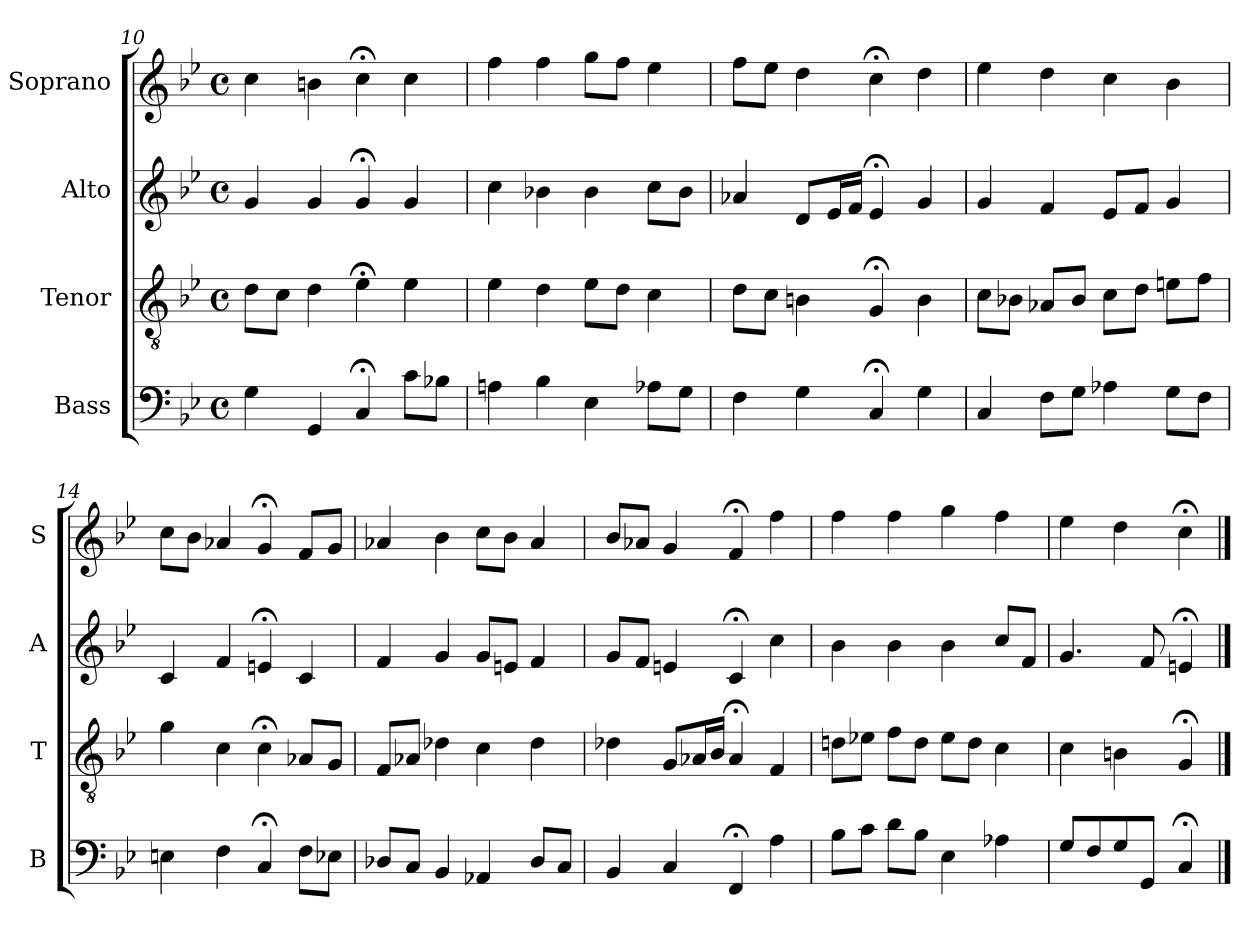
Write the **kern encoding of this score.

**kern	**kern	**kern	**kern
*part4	*part3	*part2	*part1
*staff4	*staff3	*staff2	*staff1
*I"Bass	*I"Tenor	*I"Alto	*I"Soprano
*I'B	*I'T	*I'A	*I'S
*clefF4	*clefGv2	*clefG2	*clefG2
*k[b-e-]	*k[b-e-]	*k[b-e-]	*k[b-e-]
*C:dor	*C:dor	*C:dor	*C:dor
*M4/4	*M4/4	*M4/4	*M4/4
*met(c)	*met(c)	*met(c)	*met(c)
=10	=10	=10	=10
4G	8dL	4g	4cc
.	8cJ	.	.
4GG	4d	4g	4bn
4C;<	4e-;<	4g;<	4cc;<
8cL	4e-	4g	4cc
8B-XJ	.	.	.
=11	=11	=11	=11
4An	4e-	4cc	4ff
4B-	4d	4b-X	4ff
4E-	8e-L	4b-	8ggL
.	8dJ	.	8ffJ
8A-XL	4c	8ccL	4ee-
8GJ	.	8b-J	.
=12	=12	=12	=12
4Fi	8diL	4a-Xi	8ffiL
.	8cJ	.	8ee-J
4G	4Bn	8dL	4dd
.	.	16e-L	.
.	.	16fJJ	.
4C;<	4G;<	4e-;<	4cc;<
4G	4B	4g	4dd
=13	=13	=13	=13
4C	8cL	4g	4ee-
.	8B-XJ	.	.
8FiL	8A-XiL	4fi	4ddi
8GJ	8B-J	.	.
4A-X	8cL	8e-L	4cc
.	8dJ	8fJ	.
8GiL	8eniL	4gi	4b-i
8FJ	8fJ	.	.
=14	=14	=14	=14
4En	4g	4c	8ccL
.	.	.	8b-J
4F	4c	4f	4a-X
4C;<	4c;<	4en;<	4g;<
8FL	8A-XL	4c	8fL
8E-XJ	8GJ	.	8gJ
=15	=15	=15	=15
8D-XL	8FL	4f	4a-X
8CJ	8A-XJ	.	.
4BB-i	4d-Xi	4gi	4b-i
4AA-X	4c	8gL	8ccL
.	.	8enJ	8b-J
8D-L	4d-	4f	4a-
8CJ	.	.	.
=16	=16	=16	=16
4BB-i	4d-Xi	8giL	8b-iL
.	.	8fJ	8a-XJ
4C	8GL	4en	4g
.	16A-XL	.	.
.	16B-JJ	.	.
4FF;<	4A-;<	4c;<	4f;<
4A	4F	4cc	4ff
=17	=17	=17	=17
8B-L	8dnL	4b-	4ff
8cJ	8e-XJ	.	.
8dL	8fL	4b-	4ff
8B-J	8dJ	.	.
4E-	8e-L	4b-	4gg
.	8dJ	.	.
4A-X	4c	8ccL	4ff
.	.	8fJ	.
=18	=18	=18	=18
8GL	4c	4.g	4ee-
8F	.	.	.
8G	4Bn	.	4dd
8GGJ	.	8f	.
4C;<	4G;<	4en;<	4cc;<
==	==	==	==
*-	*-	*-	*-
